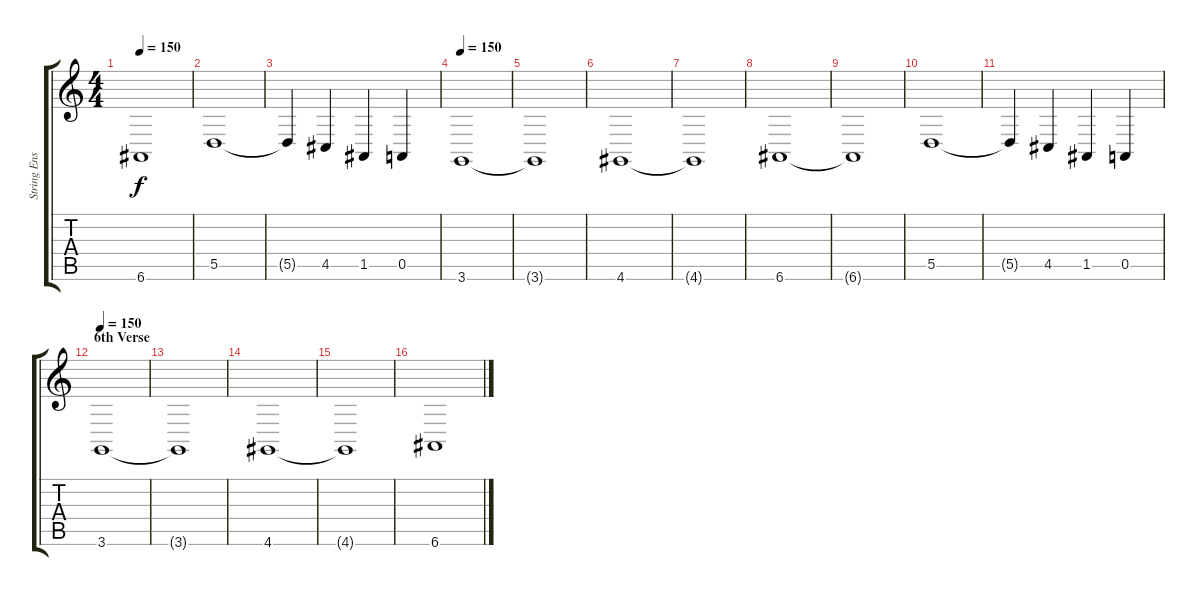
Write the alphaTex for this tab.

\track ("String Ensemble V" "String Ens") {instrument stringensemble1}
\staff {score tabs}
\tuning (E4 B3 G3 D3 A2 E2) {hide}
\ts (4 4)
\tempo 150
\clef g2
\ks c
6.6{t}.1{dy f} |
5.5.1 |
5.5{t}.4 4.5.4 1.5.4 0.5.4 |
\tempo 150
3.6.1 |
3.6{t}.1 |
4.6.1 |
4.6{t}.1 |
6.6.1 |
6.6{t}.1 |
5.5.1 |
5.5{t}.4 4.5.4 1.5.4 0.5.4 |
\section ("" "6th Verse")
\tempo 150
3.6.1 |
3.6{t}.1 |
4.6.1 |
4.6{t}.1 |
6.6.1
